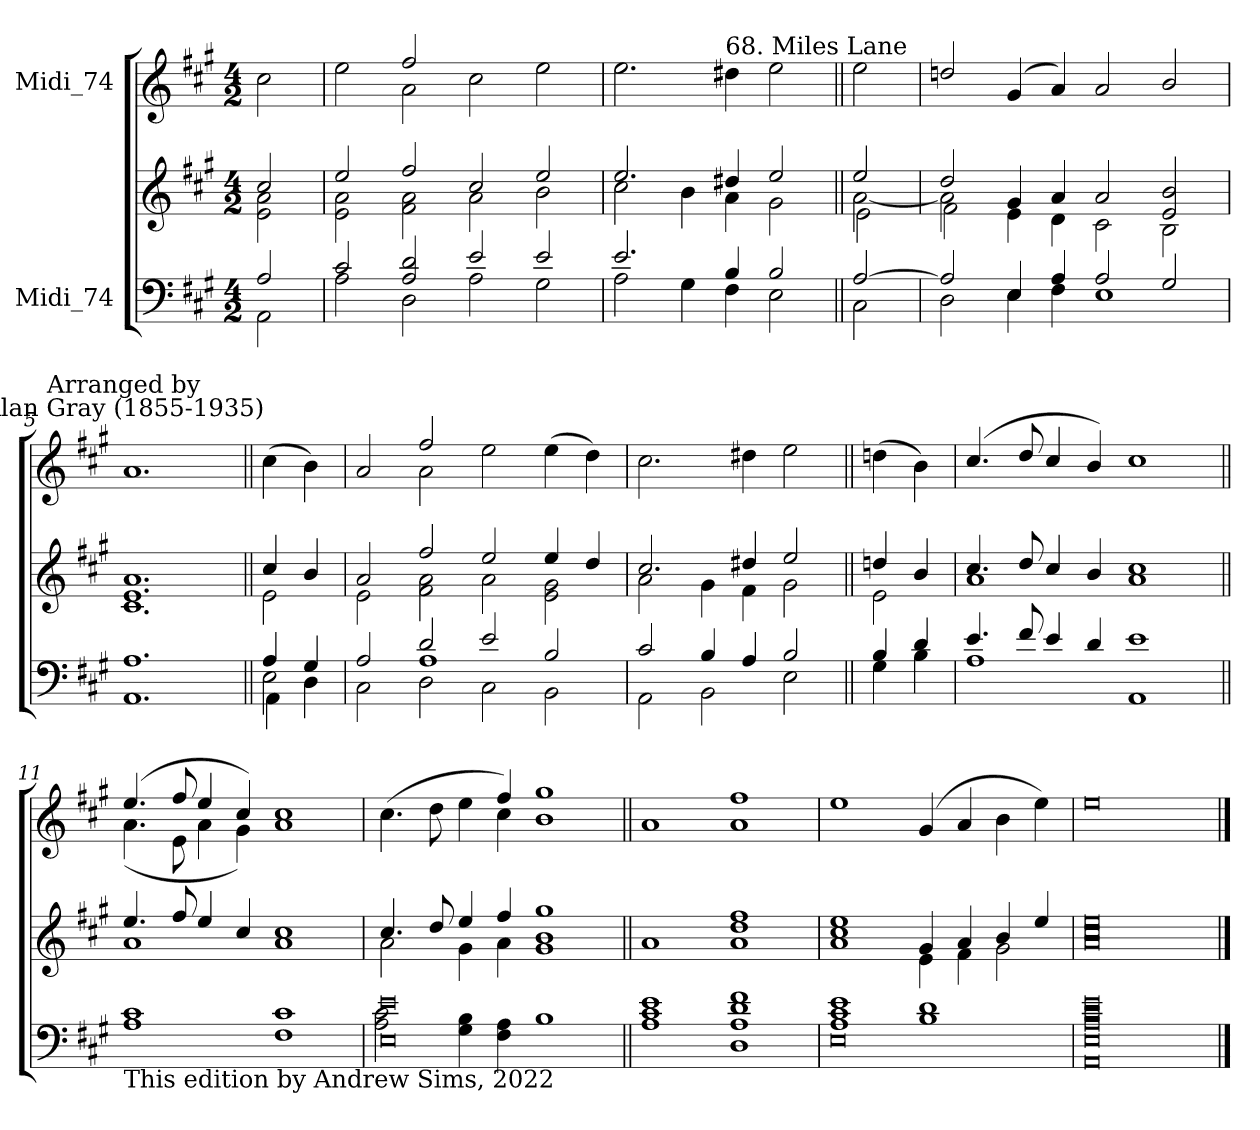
**kern	**kern	**kern
*part2	*part2	*part1
*staff3	*staff2	*staff1
*I"Midi_74	*	*I"Midi_74
*clefF4	*clefG2	*clefG2
*k[f#c#g#]	*k[f#c#g#]	*k[f#c#g#]
*A:	*A:	*A:
*M4/2	*M4/2	*M4/2
=	=	=
*^	*^	*^
*	*^	*	*^	*	*
2A/	2ryy	2AA\	2cc#/	2ryy	2e\ 2a\	2cc#	2ryy
=1	=1	=1	=1	=1	=1	=1	=1
2c#/	0ryy	2A\	2ee/	0ryy	2e\ 2a\	2ee	2ryy
2A/ 2d/	.	2D\	2ff#/	.	2f#\ 2a\	2ff#	2a\
2e/	.	2A\	2cc#/	.	2a\	2cc#	1ryy
2e/	.	2G#\	2ee/	.	2b\	2ee	.
=2	=2	=2	=2	=2	=2	=2	=2
2.e/	1.ryy	2A\	2.ee/	1.ryy	2cc#\	2.ee	1.ryy
.	.	4G#\	.	.	4b\	.	.
!	!	!	!	!	!	!LO:TX:a:t=68. Miles Lane	!
4B/	.	4F#\	4dd#X/	.	4a\	4dd#X	.
2B/	.	2E\	2ee/	.	2g#\	2ee	.
=3||	=3||	=3||	=3||	=3||	=3||	=3||	=3||
[2A/	2ryy	2C#\	2ee/	[2a\	2e\	2ee	2ryy
=4	=4	=4	=4	=4	=4	=4	=4
2A/]	0ryy	2D\	2dd/	2a\]	2f#\	2ddn	0ryy
4E/	.	4E\	4g#/	1.ryy	4e\	(<4g#	.
4A/	.	4F#\	4a/	.	4d\	4a)	.
2A/	.	1E\	2a/	.	2c#\	2a	.
2G#/	.	.	2e/ 2b/	.	2B\	2b/	.
=5	=5	=5	=5	=5	=5	=5	=5
!	!	!	!	!	!	!LO:TX:a:cj:t=Arranged by\nAlan Gray (1855-1935)	!
1.A/	1.ryy	1.AA\	1.e/ 1.a/	1.ryy	1.c#\	1.a	1.ryy
!!LO:LB:g=z	!!
=6||	=6||	=6||	=6||	=6||	=6||	=6||	=6||
4A/	2E\	4AA\	4cc#/	2ryy	2e\	(>4cc#	2ryy
4G#/	.	4D\	4b/	.	.	4b)	.
=7	=7	=7	=7	=7	=7	=7	=7
2A/	2ryy	2C#\	2a/	0ryy	2e\	2a	2ryy
2d/	1A\	2D\	2ff#/	.	2f#\ 2a\	2ff#	2a\
2e/	.	2C#\	2ee/	.	2a\	2ee	1ryy
2B/	2ryy	2BB\	4ee/	.	2e\ 2g#\	(>4ee	.
.	.	.	4dd/	.	.	4dd)	.
=8	=8	=8	=8	=8	=8	=8	=8
2c#/	1.ryy	2AA\	2.cc#/	1.ryy	2a\	2.cc#	1.ryy
4B/	.	2BB\	.	.	4g#\	.	.
4A/	.	.	4dd#X/	.	4f#\	4dd#X	.
2B/	.	2E\	2ee/	.	2g#\	2ee	.
=9||	=9||	=9||	=9||	=9||	=9||	=9||	=9||
4B/	2ryy	4G#\	4ddn/	2ryy	2e\	(>4ddn	2ryy
4d/	.	4B\	4b/	.	.	4b)	.
=10	=10	=10	=10	=10	=10	=10	=10
4.e/	0ryy	1A\	4.cc#/	0ryy	1a\	(>4.cc#	0ryy
8f#/	.	.	8dd/	.	.	8dd	.
4e/	.	.	4cc#/	.	.	4cc#	.
4d/	.	.	4b/	.	.	4b)	.
1e/	.	1AA\	1cc#/	.	1a\	1cc#	.
!!LO:LB:g=z	!!
=11||	=11||	=11||	=11||	=11||	=11||	=11||	=11||
!LO:TX:b:t=This edition by Andrew Sims, 2022	!	!	!	!	!	!	!
1c#/	0ryy	1A\	4.ee/	0ryy	1a\	(>4.ee	(<4.a\
.	.	.	8ff#/	.	.	8ff#	8e\
.	.	.	4ee/	.	.	4ee	4a\
.	.	.	4cc#/	.	.	4cc#)	4g#\)
1c#/	.	1F#\	1cc#/	.	1a\	1cc#	1a\
=12	=12	=12	=12	=12	=12	=12	=12
0E/ 0e/	0ryy	2A\ 2c#\	4.cc#/	0ryy	2a\	(>4.cc#	2.ryy
.	.	.	8dd/	.	.	8dd	.
.	.	4G#\ 4B\	4ee/	.	4g#\	4ee	.
.	.	4F#\ 4A\	4ff#/	.	4a\	4ff#)	4cc#\
.	.	1B\	1gg#/	.	1g#\ 1b\	1gg#	1b\
=13||	=13||	=13||	=13||	=13||	=13||	=13||	=13||
1c#/ 1e/	0ryy	1A\	1a/	0ryy	1ryy	1a	1ryy
1A/ 1d/ 1f#/	.	1D\	1ff#/	.	1a\ 1dd\	1ff#	1a\
=14	=14	=14	=14	=14	=14	=14	=14
1A/ 1c#/ 1e/	1ryy	0E\	1ee/	1ryy	1a\ 1cc#\	1ee	1ryy
1B/ 1d/	4ryy	.	4g#/	4ryy	4e\	(>4g#	4ryy
.	2.ryy	.	4a/	2.ryy	4f#\	4a	2.ryy
.	.	.	4b/	.	2g#\	4b	.
.	.	.	4ee/	.	.	4ee)	.
=15	=15	=15	=15	=15	=15	=15	=15
0E/ 0A/ 0c#/ 0e/	0ryy	0AA\	0ee/	0ryy	0a\ 0cc#\	0ee	0ryy
*v	*v	*v	*	*	*	*v	*v
*	*v	*v	*v	*
==	==	==
*-	*-	*-
